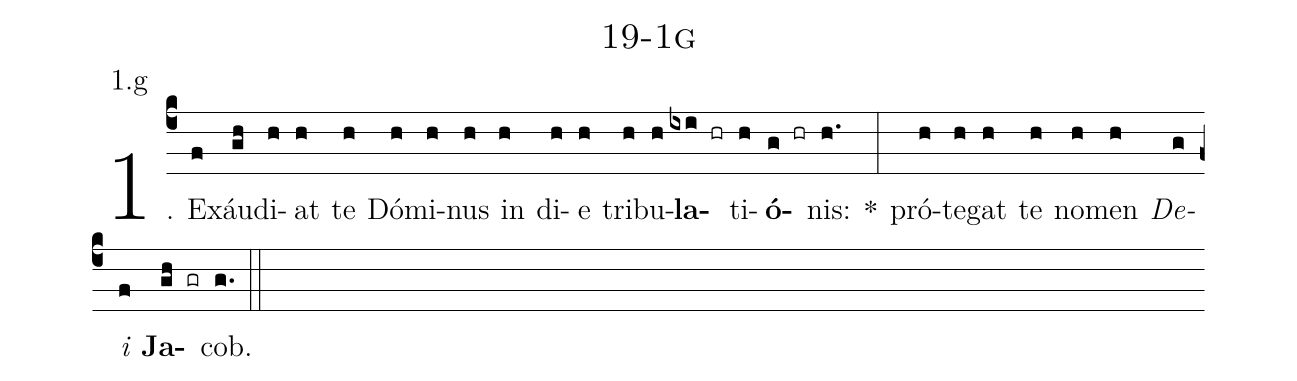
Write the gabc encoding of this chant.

name: 19-1g;
annotation: 1.g;
%%
(c4)1. Ex(f)áu(gh)di(h)at(h) te(h) Dó(h)mi(h)nus(h) in(h) di(h)e(h) tri(h)bu(h)<b>la</b>(ixi hr)ti(h)<b>ó</b>(g hr)nis:(h.) *(:) pró(h)te(h)gat(h) te(h) no(h)men(h) <i>De</i>(g)<i>i</i>(f) <b>Ja</b>(gh gr)cob.(g.) (::)
